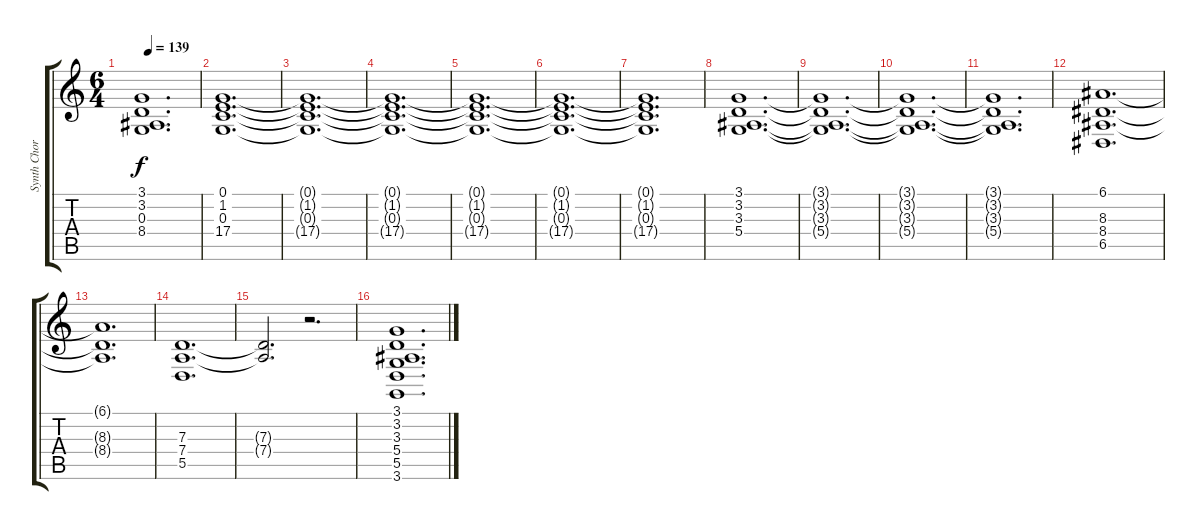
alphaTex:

\track ("Synth Chords (Rick Wright)" "Synth Chor") {instrument stringensemble1}
\staff {score tabs}
\tuning (E4 B3 G3 D3 A2 E2) {hide}
\ts (6 4)
\tempo 139
\clef g2
\ks c
(3.1{t} 3.2{t} 0.3{t} 8.4{t}).1{d dy f} |
(0.1 1.2 0.3 17.4).1{d} |
(0.1{t} 1.2{t} 0.3{t} 17.4{t}).1{d} |
(0.1{t} 1.2{t} 0.3{t} 17.4{t}).1{d} |
(0.1{t} 1.2{t} 0.3{t} 17.4{t}).1{d} |
(0.1{t} 1.2{t} 0.3{t} 17.4{t}).1{d} |
(0.1{t} 1.2{t} 0.3{t} 17.4{t}).1{d} |
(3.1 3.2 3.3 5.4).1{d} |
(3.1{t} 3.2{t} 3.3{t} 5.4{t}).1{d} |
(3.1{t} 3.2{t} 3.3{t} 5.4{t}).1{d} |
(3.1{t} 3.2{t} 3.3{t} 5.4{t}).1{d} |
(6.1 8.3 8.4 6.5).1{d} |
(6.1{t} 8.3{t} 8.4{t}).1{d} |
(7.3 7.4 5.5).1{d} |
(7.3{t} 7.4{t}).2{d} r.2{d} |
(3.1 3.2 3.3 5.4 5.5 3.6).1{d}
